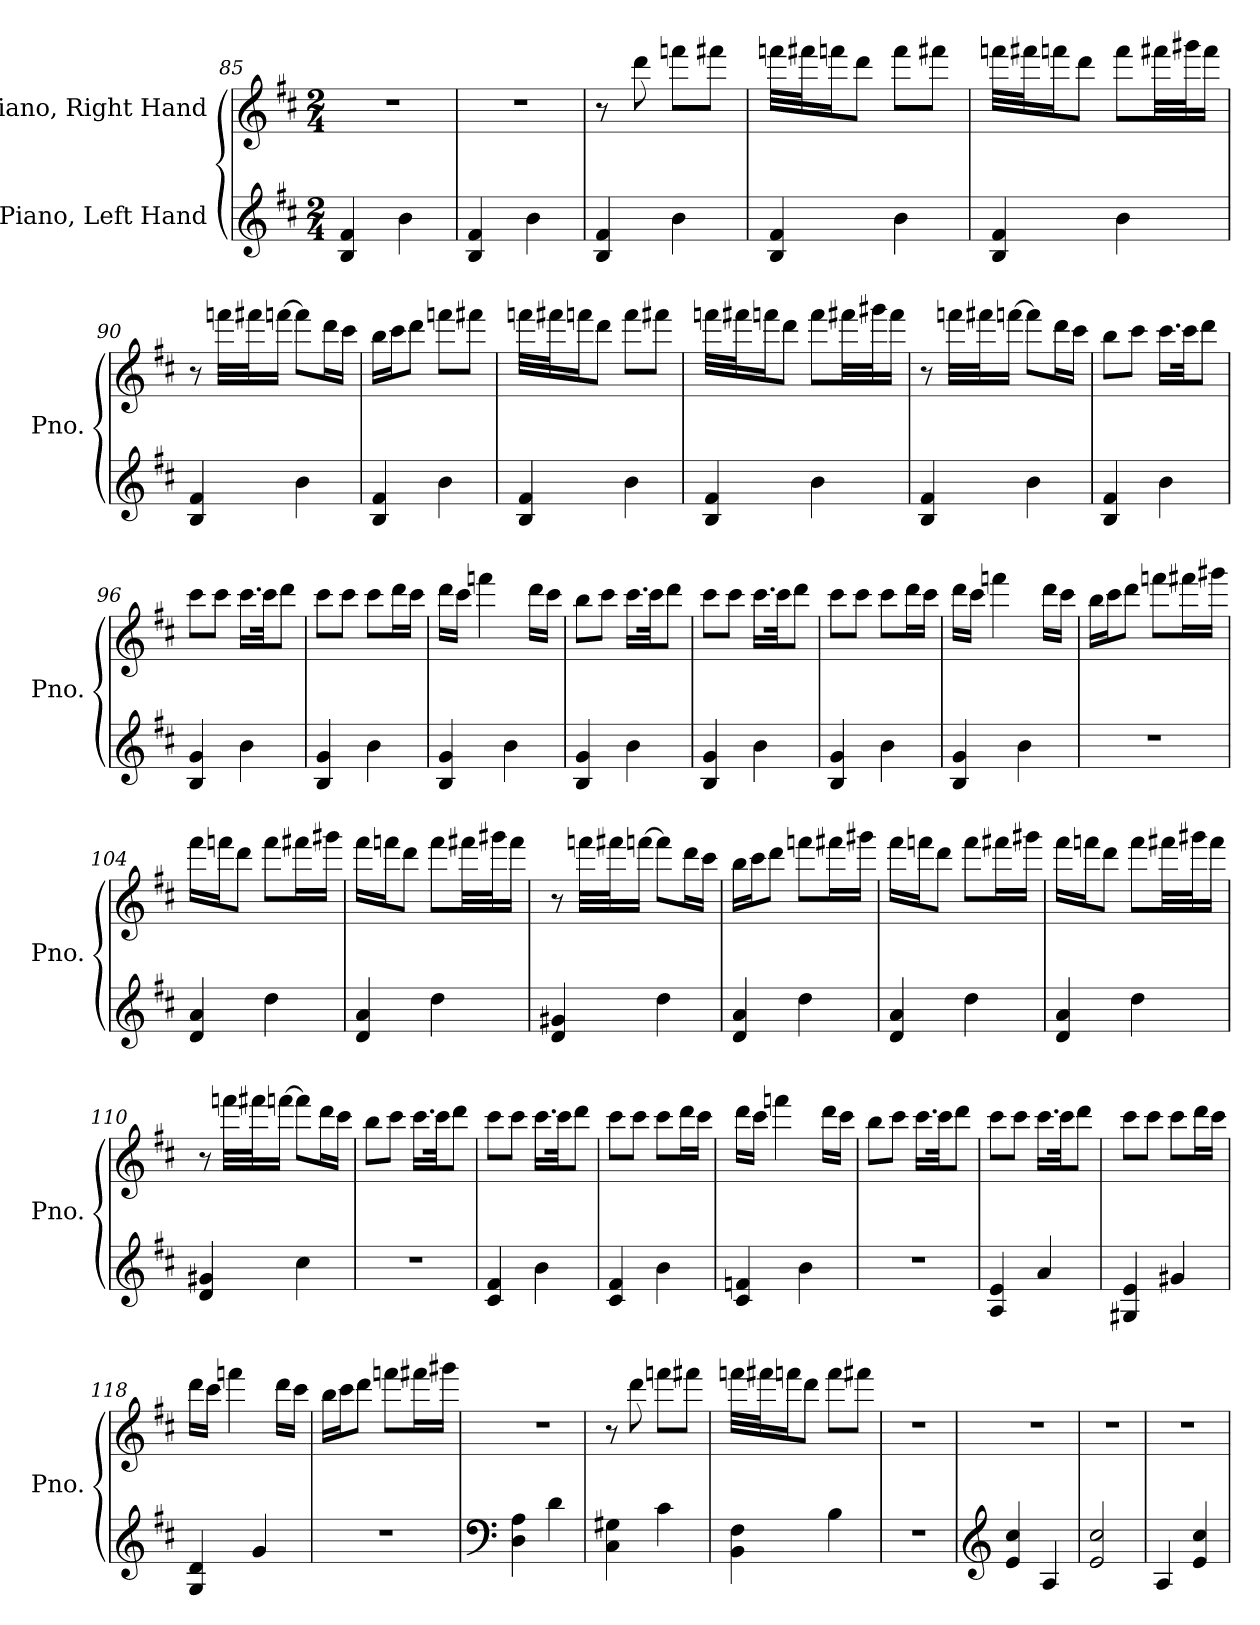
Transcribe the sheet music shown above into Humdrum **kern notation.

**kern	**kern
*part2	*part1
*staff2	*staff1
*I"Piano, Left Hand	*I"Piano, Right Hand
*I'Pno.	*I'Pno.
*clefG2	*clefG2
*k[f#c#]	*k[f#c#]
*M2/4	*M2/4
=85	=85
4B/ 4f#/	2r
4b\	.
=86	=86
4B/ 4f#/	2r
4b\	.
=87	=87
4B/ 4f#/	8r
.	8ddd\
4b\	8fffn\L
.	8fff#X\J
=88	=88
4B/ 4f#/	32fffn\LLL
.	32fff#X\J
.	16fffn\J
.	8ddd\J
4b\	8fff\L
.	8fff#X\J
=89	=89
4B/ 4f#/	32fffn\LLL
.	32fff#X\J
.	16fffn\J
.	8ddd\J
4b\	8fff\L
.	32fff#X\LL
.	32ggg#X\J
.	16fff#\JJ
!!LO:LB:g=z
=90	=90
4B/ 4f#/	8r
.	32fffn\LLL
.	32fff#X\J
.	[16fffn\JJ
4b\	8fff\L]
.	16ddd\L
.	16ccc#\JJ
=91	=91
4B/ 4f#/	16bb\LL
.	16ccc#\J
.	8ddd\J
4b\	8fffn\L
.	8fff#X\J
=92	=92
4B/ 4f#/	32fffn\LLL
.	32fff#X\J
.	16fffn\J
.	8ddd\J
4b\	8fff\L
.	8fff#X\J
=93	=93
4B/ 4f#/	32fffn\LLL
.	32fff#X\J
.	16fffn\J
.	8ddd\J
4b\	8fff\L
.	32fff#X\LL
.	32ggg#X\J
.	16fff#\JJ
!!LO:LB:g=z
=94	=94
4B/ 4f#/	8r
.	32fffn\LLL
.	32fff#X\J
.	[16fffn\JJ
4b\	8fff\L]
.	16ddd\L
.	16ccc#\JJ
=95	=95
4B/ 4f#/	8bb\L
.	8ccc#\J
4b\	16.ccc#\LL
.	32ccc#\JK
.	8ddd\J
=96	=96
4B/ 4g/	8ccc#\L
.	8ccc#\J
4b\	16.ccc#\LL
.	32ccc#\JK
.	8ddd\J
=97	=97
4B/ 4g/	8ccc#\L
.	8ccc#\J
4b\	8ccc#\L
.	16ddd\L
.	16ccc#\JJ
=98	=98
4B/ 4g/	16ddd\LL
.	16ccc#\JJ
.	4fffn\
4b\	.
.	16ddd\LL
.	16ccc#\JJ
!!LO:LB:g=z
=99	=99
4B/ 4g/	8bb\L
.	8ccc#\J
4b\	16.ccc#\LL
.	32ccc#\JK
.	8ddd\J
=100	=100
4B/ 4g/	8ccc#\L
.	8ccc#\J
4b\	16.ccc#\LL
.	32ccc#\JK
.	8ddd\J
=101	=101
4B/ 4g/	8ccc#\L
.	8ccc#\J
4b\	8ccc#\L
.	16ddd\L
.	16ccc#\JJ
=102	=102
4B/ 4g/	16ddd\LL
.	16ccc#\JJ
.	4fffn\
4b\	.
.	16ddd\LL
.	16ccc#\JJ
=103	=103
2r	16bb\LL
.	16ccc#\J
.	8ddd\J
.	8fffn\L
.	16fff#X\L
.	16ggg#X\JJ
!!LO:LB:g=z
=104	=104
4d/ 4a/	16fff#\LL
.	16fffn\J
.	8ddd\J
4dd\	8fff\L
.	16fff#X\L
.	16ggg#X\JJ
=105	=105
4d/ 4a/	16fff#\LL
.	16fffn\J
.	8ddd\J
4dd\	8fff\L
.	32fff#X\LL
.	32ggg#X\J
.	16fff#\JJ
=106	=106
4d/ 4g#X/	8r
.	32fffn\LLL
.	32fff#X\J
.	[16fffn\JJ
4dd\	8fff\L]
.	16ddd\L
.	16ccc#\JJ
=107	=107
4d/ 4a/	16bb\LL
.	16ccc#\J
.	8ddd\J
4dd\	8fffn\L
.	16fff#X\L
.	16ggg#X\JJ
!!LO:LB:g=z
=108	=108
4d/ 4a/	16fff#\LL
.	16fffn\J
.	8ddd\J
4dd\	8fff\L
.	16fff#X\L
.	16ggg#X\JJ
=109	=109
4d/ 4a/	16fff#\LL
.	16fffn\J
.	8ddd\J
4dd\	8fff\L
.	32fff#X\LL
.	32ggg#X\J
.	16fff#\JJ
=110	=110
4d/ 4g#X/	8r
.	32fffn\LLL
.	32fff#X\J
.	[16fffn\JJ
4cc#\	8fff\L]
.	16ddd\L
.	16ccc#\JJ
=111	=111
2r	8bb\L
.	8ccc#\J
.	16.ccc#\LL
.	32ccc#\JK
.	8ddd\J
!!LO:PB:g=z
=112	=112
4c#/ 4f#/	8ccc#\L
.	8ccc#\J
4b\	16.ccc#\LL
.	32ccc#\JK
.	8ddd\J
=113	=113
4c#/ 4f#/	8ccc#\L
.	8ccc#\J
4b\	8ccc#\L
.	16ddd\L
.	16ccc#\JJ
=114	=114
4c#/ 4fn/	16ddd\LL
.	16ccc#\JJ
.	4fffn\
4b\	.
.	16ddd\LL
.	16ccc#\JJ
=115	=115
2r	8bb\L
.	8ccc#\J
.	16.ccc#\LL
.	32ccc#\JK
.	8ddd\J
=116	=116
4A/ 4e/	8ccc#\L
.	8ccc#\J
4a/	16.ccc#\LL
.	32ccc#\JK
.	8ddd\J
!!LO:LB:g=z
=117	=117
4G#X/ 4e/	8ccc#\L
.	8ccc#\J
4g#X/	8ccc#\L
.	16ddd\L
.	16ccc#\JJ
=118	=118
4G/ 4d/	16ddd\LL
.	16ccc#\JJ
.	4fffn\
4g/	.
.	16ddd\LL
.	16ccc#\JJ
=119	=119
2r	16bb\LL
.	16ccc#\J
.	8ddd\J
.	8fffn\L
.	16fff#X\L
.	16ggg#X\JJ
=120	=120
*clefF4	*
4D\ 4A\	2r
4d\	.
=121	=121
4C#\ 4G#X\	8r
.	8ddd\
4c#\	8fffn\L
.	8fff#X\J
!!LO:LB:g=z
=122	=122
4BB\ 4F#\	32fffn\LLL
.	32fff#X\J
.	16fffn\J
.	8ddd\J
4B\	8fff\L
.	8fff#X\J
=123	=123
2r	2r
=124	=124
*clefG2	*
4e/ 4cc#/	2r
4A/	.
=125	=125
2e/ 2cc#/	2r
=126	=126
4A/	2r
4e/ 4cc#/	.
=	=
*-	*-
